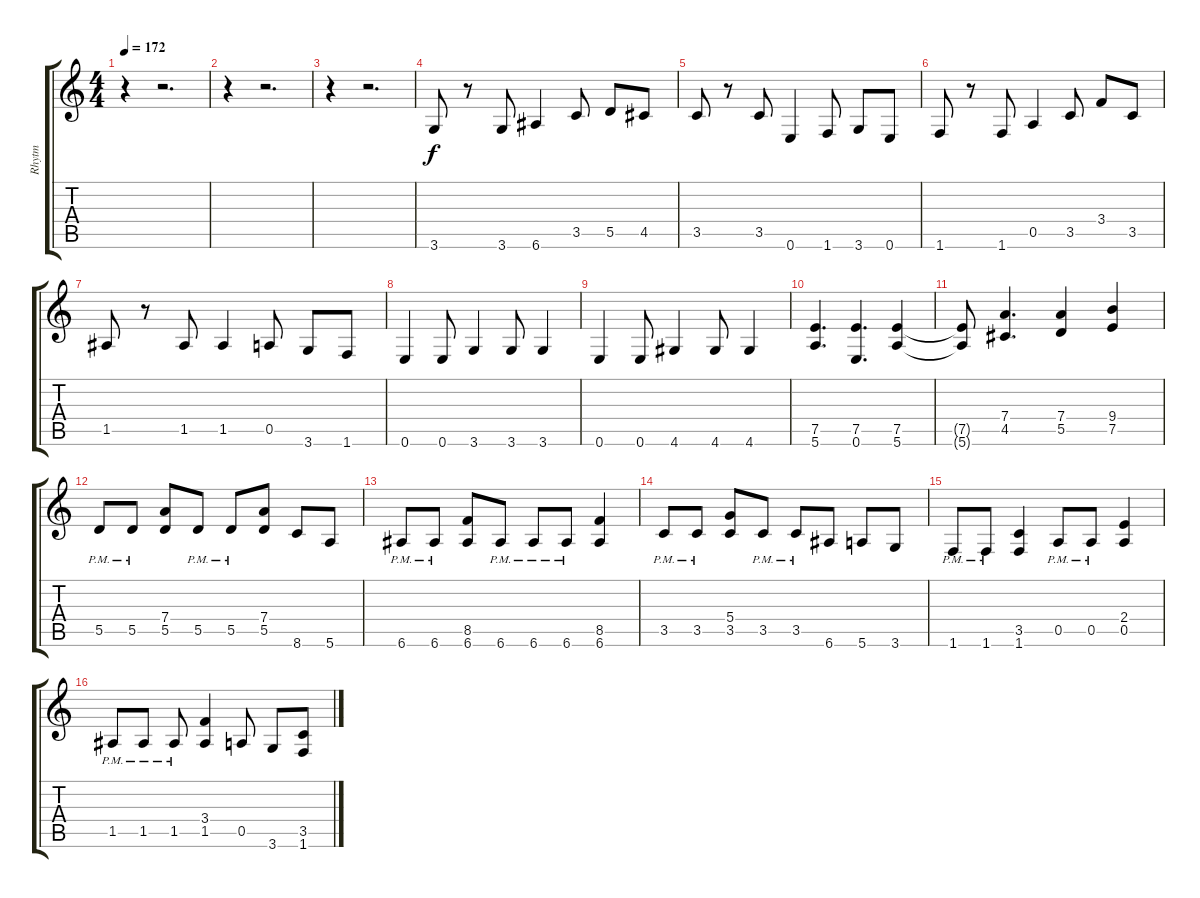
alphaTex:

\track ("Rhytm" "Rhytm") {instrument distortionguitar}
\staff {score tabs}
\tuning (E4 B3 G3 D3 A2 E2) {hide}
\ts (4 4)
\tempo 172
\clef g2
\ks c
r.4{dy f} r.2{d} |
r.4 r.2{d} |
r.4 r.2{d} |
3.6.8 r.8 3.6.8 6.6.4 3.5.8 5.5.8 4.5.8 |
3.5.8 r.8 3.5.8 0.6.4 1.6.8 3.6.8 0.6.8 |
1.6.8 r.8 1.6.8 0.5.4 3.5.8 3.4.8 3.5.8 |
1.5.8 r.8 1.5.8 1.5.4 0.5.8 3.6.8 1.6.8 |
0.6.4 0.6.8 3.6.4 3.6.8 3.6.4 |
0.6.4 0.6.8 4.6.4 4.6.8 4.6.4 |
(7.5 5.6).4{d} (7.5 0.6).4{d} (7.5 5.6).4 |
(7.5{t} 5.6{t}).8 (7.4 4.5).4{d} (7.4 5.5).4 (9.4 7.5).4 |
5.5{pm}.8 5.5{pm}.8 (7.4 5.5).8 5.5{pm}.8 5.5{pm}.8 (7.4 5.5).8 8.6.8 5.6.8 |
6.6{pm}.8 6.6{pm}.8 (8.5 6.6).8 6.6{pm}.8 6.6{pm}.8 6.6{pm}.8 (8.5 6.6).4 |
3.5{pm}.8 3.5{pm}.8 (5.4 3.5).8 3.5{pm}.8 3.5{pm}.8 6.6.8 5.6.8 3.6.8 |
1.6{pm}.8 1.6{pm}.8 (3.5 1.6).4 0.5{pm}.8 0.5{pm}.8 (2.4 0.5).4 |
1.5{pm}.8 1.5{pm}.8 1.5{pm}.8 (3.4 1.5).4 0.5.8 3.6.8 (3.5 1.6).8
